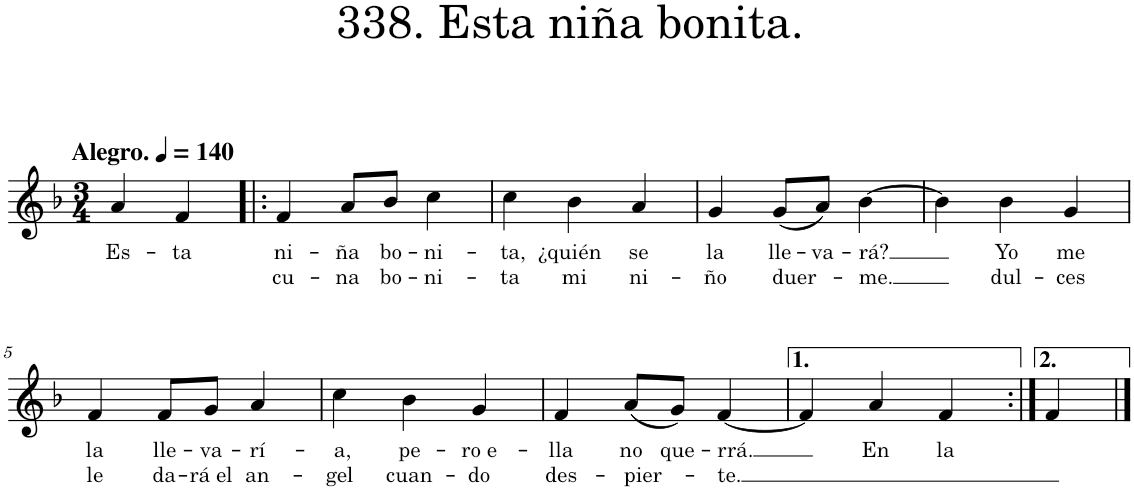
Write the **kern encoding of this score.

**kern	**text	**text
*part1	*part1	*part1
*staff1	*staff1	*staff1
*I"Piano	*	*
*I'Pno.	*	*
*clefG2	*	*
*k[b-]	*	*
*M3/4	*	*
*MM140	*	*
=	=	=
!LO:TX:a:B:t=Alegro.	!	!
!	!LO:LY:b	!
4a/	Es-	.
!	!LO:LY:b	!
4f/	-ta	.
=1!|:	=1!|:	=1!|:
!	!LO:LY:b	!LO:LY:b
4f/	ni-	cu-
!	!LO:LY:b	!LO:LY:b
8a/L	-ña	-na
!	!LO:LY:b	!LO:LY:b
8b-/J	bo-	bo-
!	!LO:LY:b	!LO:LY:b
4cc\	-ni-	-ni-
=2	=2	=2
!	!LO:LY:b	!LO:LY:b
4cc\	-ta,	-ta
!	!LO:LY:b	!LO:LY:b
4b-\	¿quién	mi
!	!LO:LY:b	!LO:LY:b
4a/	se	ni-
=3	=3	=3
!	!LO:LY:b	!LO:LY:b
4g/	la	-ño
!	!LO:LY:b	!LO:LY:b
(8g/L	lle-	duer-
!	!LO:LY:b	!
8a/J)	-va-	.
!	!LO:LY:b	!LO:LY:b
[4b-\	-rá?	-me.
=4	=4	=4
4b-\]	.	.
!	!LO:LY:b	!LO:LY:b
4b-\	Yo	dul-
!	!LO:LY:b	!LO:LY:b
4g/	me	-ces
!!LO:LB:g=z
=5	=5	=5
!	!LO:LY:b	!LO:LY:b
4f/	la	le
!	!LO:LY:b	!LO:LY:b
8f/L	lle-	da-
!	!LO:LY:b	!LO:LY:b
8g/J	-va-	-rá el
!	!LO:LY:b	!LO:LY:b
4a/	-rí-	an-
=6	=6	=6
!	!LO:LY:b	!LO:LY:b
4cc\	-a,	-gel
!	!LO:LY:b	!LO:LY:b
4b-\	pe-	cuan-
!	!LO:LY:b	!LO:LY:b
4g/	-ro e-	-do
=7	=7	=7
!	!LO:LY:b	!LO:LY:b
4f/	-lla	des-
!	!LO:LY:b	!LO:LY:b
(8a/L	no	-pier-
!	!LO:LY:b	!
8g/J)	que-	.
!	!LO:LY:b	!LO:LY:b
[4f/	-rrá.	-te.
=8	=8	=8
4f/]	.	.
!	!LO:LY:b	!
4a/	En	.
!	!LO:LY:b	!
4f/	la	.
=9:|!	=9:|!	=9:|!
4f/	.	.
==	==	==
*-	*-	*-
